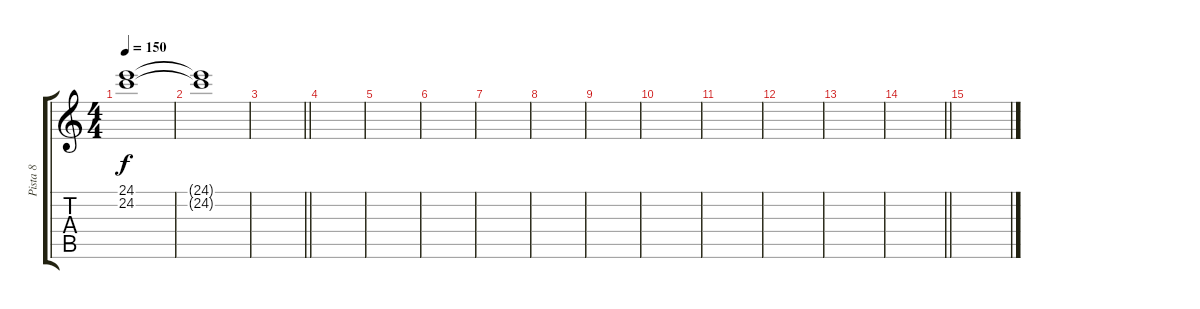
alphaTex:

\track ("Pista 8" "Pista 8") {instrument synthstrings2}
\staff {score tabs}
\tuning (E4 C4 G3 C3 G2 C2) {hide}
\ts (4 4)
\tempo 150
\clef g2
\ks c
(24.1{t} 24.2{t}).1{dy f} |
(24.1{t} 24.2{t}).1 |
\barLineRight lightlight
|
\section ("" "")
|
|
|
|
|
|
|
|
|
|
\barLineRight lightlight
|
\section ("" "")
